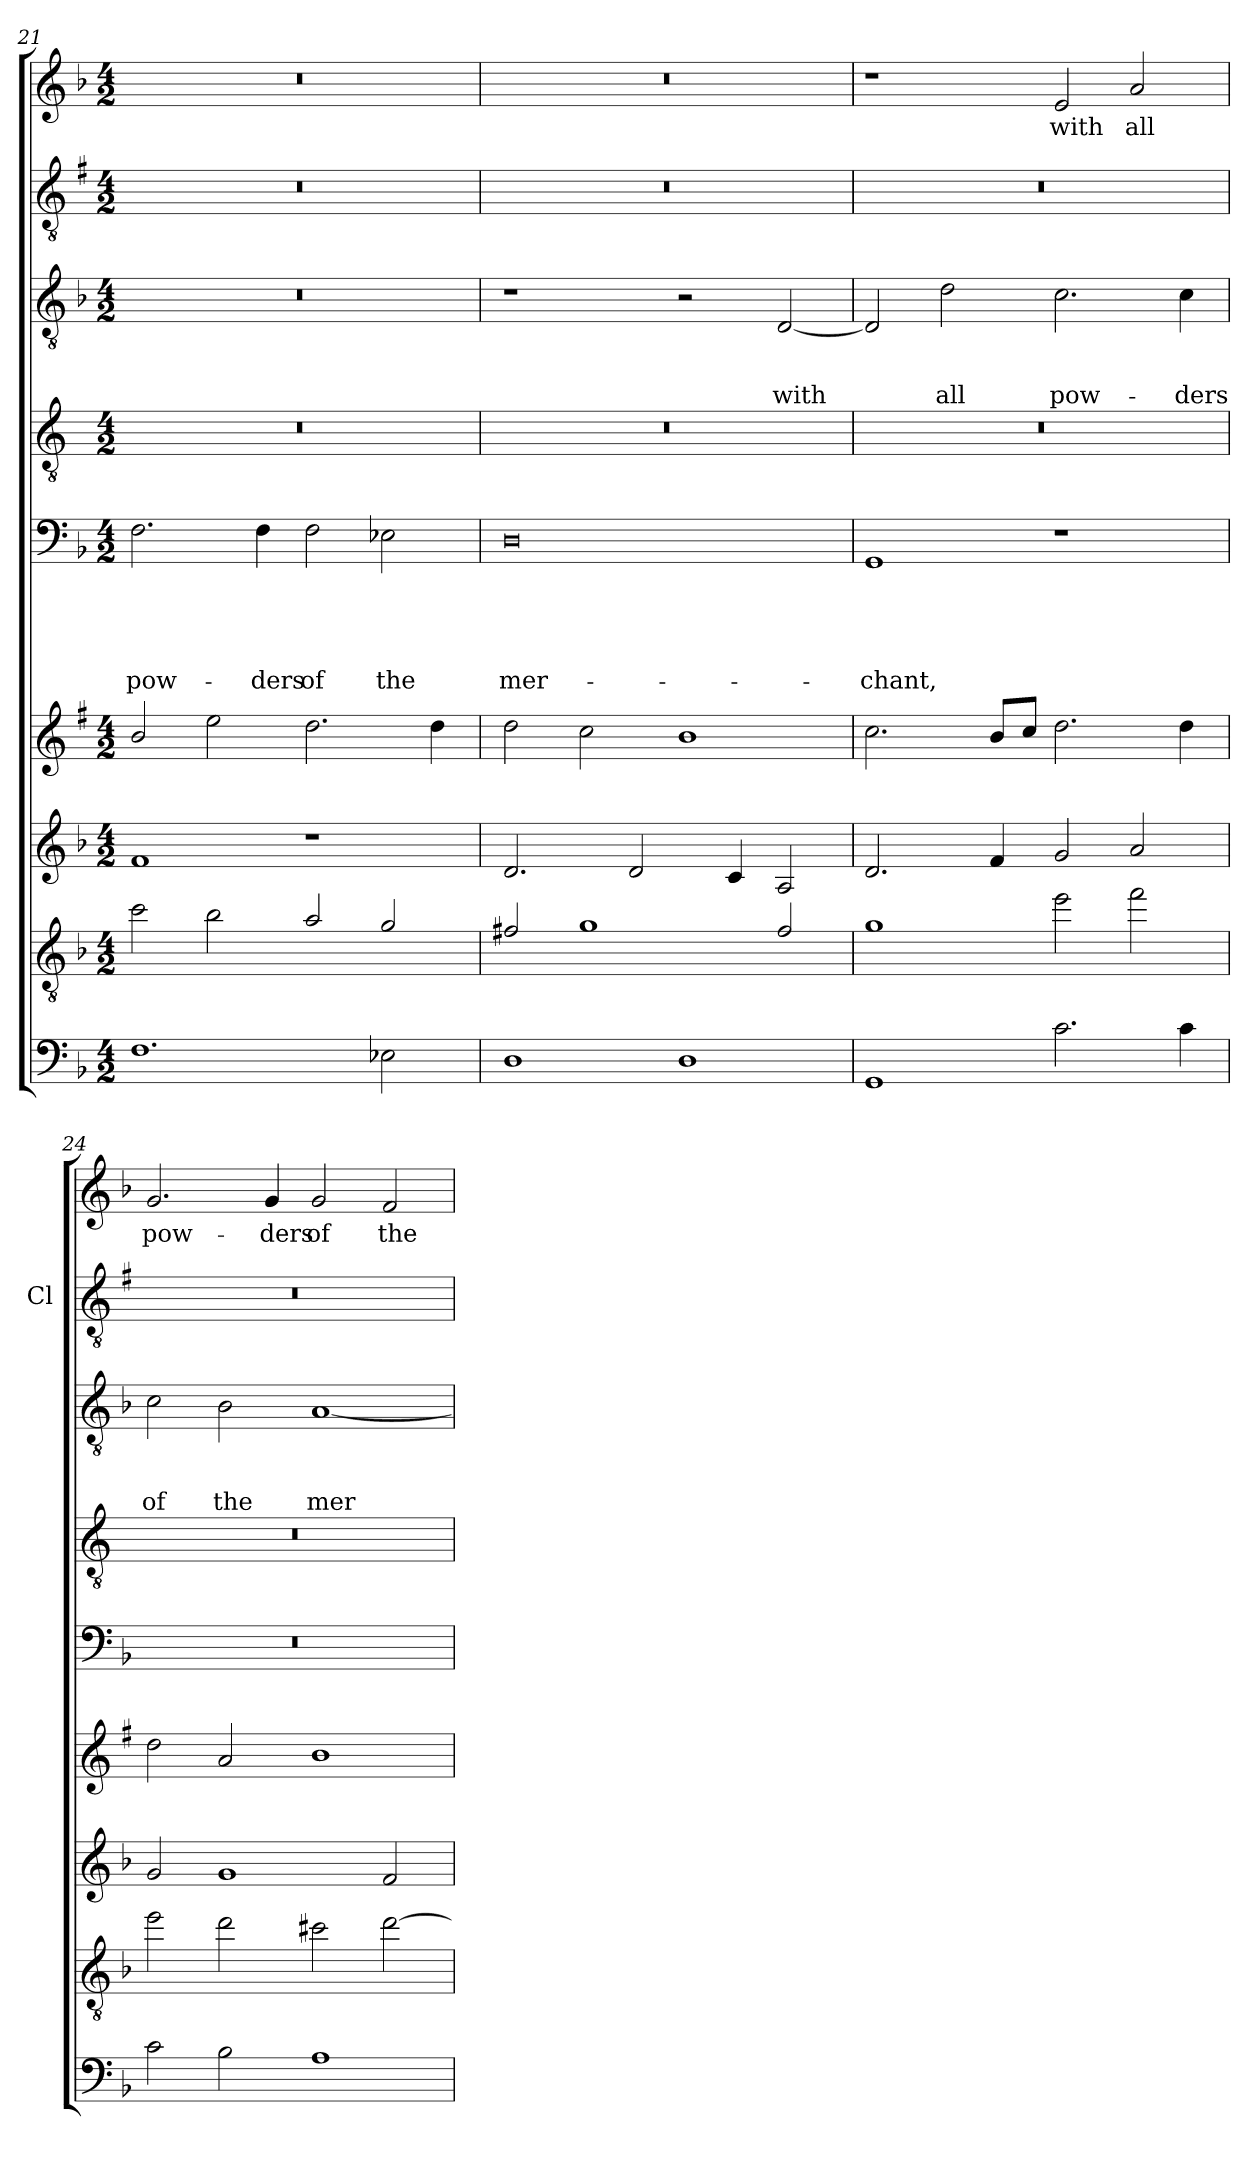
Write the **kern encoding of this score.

**kern	**kern	**kern	**kern	**kern	**text	**text	**text	**text	**text	**kern	**kern	**text	**text	**text	**kern	**kern	**text
*part9	*part8	*part7	*part6	*part5	*part5	*part5	*part5	*part5	*part5	*part4	*part3	*part3	*part3	*part3	*part2	*part1	*part1
*staff9	*staff8	*staff7	*staff6	*staff5	*staff5	*staff5	*staff5	*staff5	*staff5	*staff4	*staff3	*staff3	*staff3	*staff3	*staff2	*staff1	*staff1
*	*	*	*	*	*	*	*	*	*	*	*	*	*	*	*I'Cl	*	*
*clefF4	*clefGv2	*clefG2	*clefG2	*clefF4	*	*	*	*	*	*clefGv2	*clefGv2	*	*	*	*clefGv2	*clefG2	*
*	*ITrd8c14	*	*ITrd1c2	*	*	*	*	*	*	*ITrd4c7	*	*	*	*	*ITrd1c2	*	*
*k[b-]	*k[b-]	*k[b-]	*k[b-]	*k[b-]	*	*	*	*	*	*k[b-]	*k[b-]	*	*	*	*k[b-]	*k[b-]	*
*d:	*d:	*d:	*d:	*d:	*	*	*	*	*	*d:	*d:	*	*	*	*d:	*d:	*
*M4/2	*M4/2	*M4/2	*M4/2	*M4/2	*	*	*	*	*	*M4/2	*M4/2	*	*	*	*M4/2	*M4/2	*
=21	=21	=21	=21	=21	=21	=21	=21	=21	=21	=21	=21	=21	=21	=21	=21	=21	=21
!	!	!	!	!	!	!	!	!	!LO:LY:b	!	!	!	!	!	!	!	!
1.F	2c\	1f	2a/	2.F\	.	.	.	.	pow-	0r	0r	.	.	.	0r	0r	.
.	2B-\	.	2dd\	.	.	.	.	.	.	.	.	.	.	.	.	.	.
!	!	!	!	!	!	!	!	!	!LO:LY:b	!	!	!	!	!	!	!	!
.	.	.	.	4F\	.	.	.	.	-ders	.	.	.	.	.	.	.	.
!	!	!	!	!	!	!	!	!	!LO:LY:b	!	!	!	!	!	!	!	!
.	2A/	1r	2.cc\	2F\	.	.	.	.	of	.	.	.	.	.	.	.	.
!	!	!	!	!	!	!	!	!	!LO:LY:b	!	!	!	!	!	!	!	!
2E-X\	2G/	.	.	2E-X\	.	.	.	.	the	.	.	.	.	.	.	.	.
.	.	.	4cc\	.	.	.	.	.	.	.	.	.	.	.	.	.	.
=22	=22	=22	=22	=22	=22	=22	=22	=22	=22	=22	=22	=22	=22	=22	=22	=22	=22
!	!	!	!	!	!	!	!	!	!LO:LY:b	!	!	!	!	!	!	!	!
1D	2F#X/	2.d/	2cc\	0D	.	.	.	.	mer-	0r	1r	.	.	.	0r	0r	.
.	1G	.	2b-\	.	.	.	.	.	.	.	.	.	.	.	.	.	.
.	.	2d/	.	.	.	.	.	.	.	.	.	.	.	.	.	.	.
1D	.	.	1a	.	.	.	.	.	.	.	2r	.	.	.	.	.	.
.	.	4c/	.	.	.	.	.	.	.	.	.	.	.	.	.	.	.
!	!	!	!	!	!	!	!	!	!	!	!	!	!	!LO:LY:b	!	!	!
.	2F#/	2A/	.	.	.	.	.	.	.	.	[2D/	.	.	with	.	.	.
=23	=23	=23	=23	=23	=23	=23	=23	=23	=23	=23	=23	=23	=23	=23	=23	=23	=23
!	!	!	!	!	!	!	!	!	!LO:LY:b	!	!	!	!	!	!	!	!
1GG	1G	2.d/	2.b-\	1GG	.	.	.	.	-chant,	0r	2D/]	.	.	.	0r	1r	.
!	!	!	!	!	!	!	!	!	!	!	!	!	!	!LO:LY:b	!	!	!
.	.	.	.	.	.	.	.	.	.	.	2d\	.	.	all	.	.	.
.	.	4f/	8a/L	.	.	.	.	.	.	.	.	.	.	.	.	.	.
.	.	.	8b-/J	.	.	.	.	.	.	.	.	.	.	.	.	.	.
!	!	!	!	!	!	!	!	!	!	!	!	!	!	!LO:LY:b	!	!	!LO:LY:b
2.c\	2e\	2g/	2.cc\	1r	.	.	.	.	.	.	2.c\	.	.	pow-	.	2e/	with
!	!	!	!	!	!	!	!	!	!	!	!	!	!	!	!	!	!LO:LY:b
.	2f\	2a/	.	.	.	.	.	.	.	.	.	.	.	.	.	2a/	all
!	!	!	!	!	!	!	!	!	!	!	!	!	!	!LO:LY:b	!	!	!
4c\	.	.	4cc\	.	.	.	.	.	.	.	4c\	.	.	-ders	.	.	.
=24	=24	=24	=24	=24	=24	=24	=24	=24	=24	=24	=24	=24	=24	=24	=24	=24	=24
!	!	!	!	!	!	!	!	!	!	!	!	!	!	!LO:LY:b	!	!	!LO:LY:b
2c\	2e\	2g/	2cc\	0r	.	.	.	.	.	0r	2c\	.	.	of	0r	2.g/	pow-
!	!	!	!	!	!	!	!	!	!	!	!	!	!	!LO:LY:b	!	!	!
2B-\	2d\	1g	2g/	.	.	.	.	.	.	.	2B-\	.	.	the	.	.	.
!	!	!	!	!	!	!	!	!	!	!	!	!	!	!	!	!	!LO:LY:b
.	.	.	.	.	.	.	.	.	.	.	.	.	.	.	.	4g/	-ders
!	!	!	!	!	!	!	!	!	!	!	!	!	!	!LO:LY:b	!	!	!LO:LY:b
1A	2c#X\	.	1a	.	.	.	.	.	.	.	[1A	.	.	mer-	.	2g/	of
!	!	!	!	!	!	!	!	!	!	!	!	!	!	!	!	!	!LO:LY:b
.	[2d\	2f/	.	.	.	.	.	.	.	.	.	.	.	.	.	2f/	the
=	=	=	=	=	=	=	=	=	=	=	=	=	=	=	=	=	=
*-	*-	*-	*-	*-	*-	*-	*-	*-	*-	*-	*-	*-	*-	*-	*-	*-	*-
